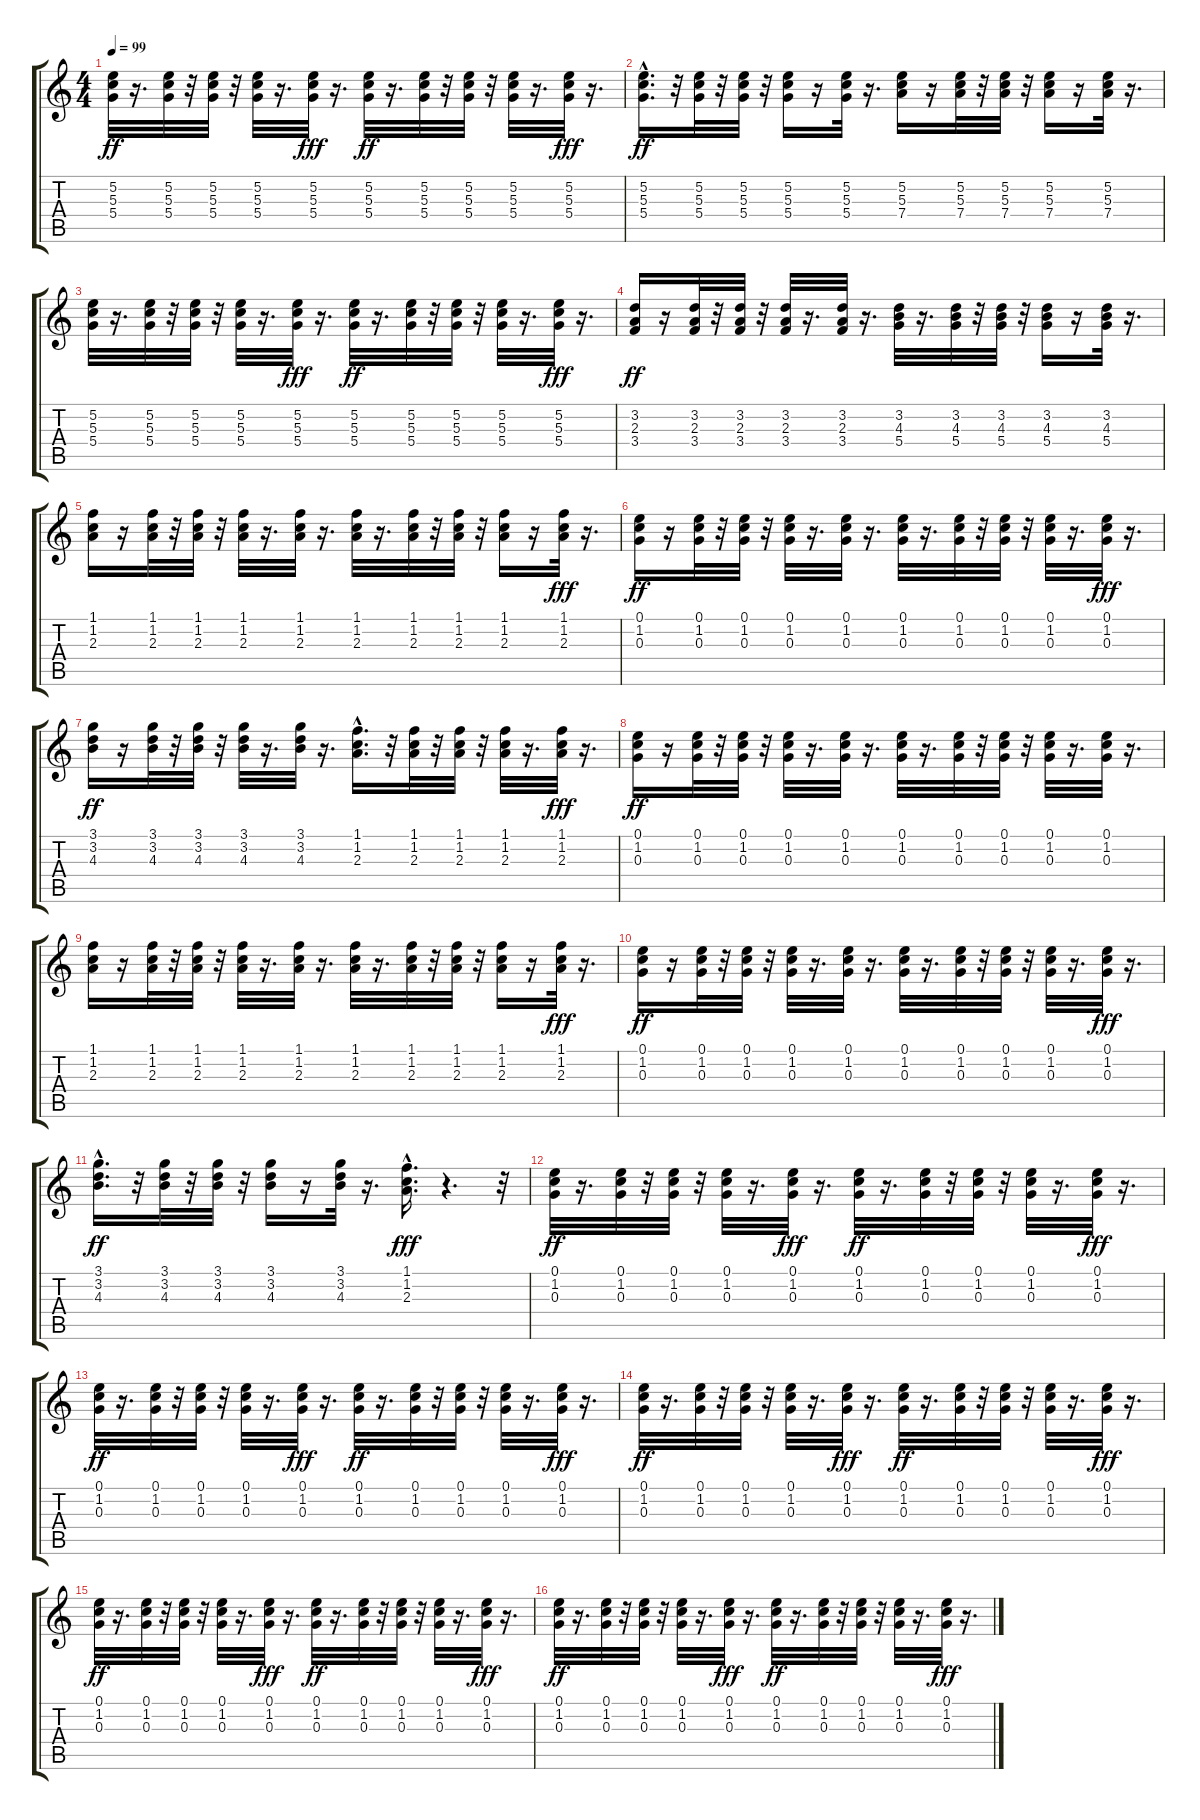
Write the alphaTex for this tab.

\track "" {instrument electricbassfinger}
\staff {score tabs}
\tuning (E4 B3 G3 D3 A2 E2) {hide}
\ts (4 4)
\tempo 99
\clef g2
\ks c
(5.2 5.3 5.4).32{dy ff} r.16{d} (5.2 5.3 5.4).32 r.32 (5.2 5.3 5.4).32 r.32 (5.2 5.3 5.4).32 r.16{d} (5.2 5.3 5.4).32{dy fff} r.16{d} (5.2 5.3 5.4).32{dy ff} r.16{d} (5.2 5.3 5.4).32 r.32 (5.2 5.3 5.4).32 r.32 (5.2 5.3 5.4).32 r.16{d} (5.2 5.3 5.4).32{dy fff} r.16{d} |
(5.2{hac} 5.3{hac} 5.4{hac}).16{d dy ff} r.32 (5.2 5.3 5.4).32 r.32 (5.2 5.3 5.4).32 r.32 (5.2 5.3 5.4).16 r.16 (5.2 5.3 5.4).32 r.16{d} (5.2 5.3 7.4).16 r.16 (5.2 5.3 7.4).32 r.32 (5.2 5.3 7.4).32 r.32 (5.2 5.3 7.4).16 r.16 (5.2 5.3 7.4).32 r.16{d} |
(5.2 5.3 5.4).32 r.16{d} (5.2 5.3 5.4).32 r.32 (5.2 5.3 5.4).32 r.32 (5.2 5.3 5.4).32 r.16{d} (5.2 5.3 5.4).32{dy fff} r.16{d} (5.2 5.3 5.4).32{dy ff} r.16{d} (5.2 5.3 5.4).32 r.32 (5.2 5.3 5.4).32 r.32 (5.2 5.3 5.4).32 r.16{d} (5.2 5.3 5.4).32{dy fff} r.16{d} |
(3.2 2.3 3.4).16{dy ff} r.16 (3.2 2.3 3.4).32 r.32 (3.2 2.3 3.4).32 r.32 (3.2 2.3 3.4).32 r.16{d} (3.2 2.3 3.4).32 r.16{d} (3.2 4.3 5.4).32 r.16{d} (3.2 4.3 5.4).32 r.32 (3.2 4.3 5.4).32 r.32 (3.2 4.3 5.4).16 r.16 (3.2 4.3 5.4).32 r.16{d} |
(1.1 1.2 2.3).16 r.16 (1.1 1.2 2.3).32 r.32 (1.1 1.2 2.3).32 r.32 (1.1 1.2 2.3).32 r.16{d} (1.1 1.2 2.3).32 r.16{d} (1.1 1.2 2.3).32 r.16{d} (1.1 1.2 2.3).32 r.32 (1.1 1.2 2.3).32 r.32 (1.1 1.2 2.3).16 r.16 (1.1 1.2 2.3).32{dy fff} r.16{d} |
(0.1 1.2 0.3).16{dy ff} r.16 (0.1 1.2 0.3).32 r.32 (0.1 1.2 0.3).32 r.32 (0.1 1.2 0.3).32 r.16{d} (0.1 1.2 0.3).32 r.16{d} (0.1 1.2 0.3).32 r.16{d} (0.1 1.2 0.3).32 r.32 (0.1 1.2 0.3).32 r.32 (0.1 1.2 0.3).32 r.16{d} (0.1 1.2 0.3).32{dy fff} r.16{d} |
(3.1 3.2 4.3).16{dy ff} r.16 (3.1 3.2 4.3).32 r.32 (3.1 3.2 4.3).32 r.32 (3.1 3.2 4.3).32 r.16{d} (3.1 3.2 4.3).32 r.16{d} (1.1{hac} 1.2 2.3).16{d} r.32 (1.1 1.2 2.3).32 r.32 (1.1 1.2 2.3).32 r.32 (1.1 1.2 2.3).32 r.16{d} (1.1 1.2 2.3).32{dy fff} r.16{d} |
(0.1 1.2 0.3).16{dy ff} r.16 (0.1 1.2 0.3).32 r.32 (0.1 1.2 0.3).32 r.32 (0.1 1.2 0.3).32 r.16{d} (0.1 1.2 0.3).32 r.16{d} (0.1 1.2 0.3).32 r.16{d} (0.1 1.2 0.3).32 r.32 (0.1 1.2 0.3).32 r.32 (0.1 1.2 0.3).32 r.16{d} (0.1 1.2 0.3).32 r.16{d} |
(1.1 1.2 2.3).16 r.16 (1.1 1.2 2.3).32 r.32 (1.1 1.2 2.3).32 r.32 (1.1 1.2 2.3).32 r.16{d} (1.1 1.2 2.3).32 r.16{d} (1.1 1.2 2.3).32 r.16{d} (1.1 1.2 2.3).32 r.32 (1.1 1.2 2.3).32 r.32 (1.1 1.2 2.3).16 r.16 (1.1 1.2 2.3).32{dy fff} r.16{d} |
(0.1 1.2 0.3).16{dy ff} r.16 (0.1 1.2 0.3).32 r.32 (0.1 1.2 0.3).32 r.32 (0.1 1.2 0.3).32 r.16{d} (0.1 1.2 0.3).32 r.16{d} (0.1 1.2 0.3).32 r.16{d} (0.1 1.2 0.3).32 r.32 (0.1 1.2 0.3).32 r.32 (0.1 1.2 0.3).32 r.16{d} (0.1 1.2 0.3).32{dy fff} r.16{d} |
(3.1{hac} 3.2{hac} 4.3{hac}).16{d dy ff} r.32 (3.1 3.2 4.3).32 r.32 (3.1 3.2 4.3).32 r.32 (3.1 3.2 4.3).16 r.16 (3.1 3.2 4.3).32 r.16{d} (1.1{hac} 1.2{hac} 2.3{hac}).16{d dy fff} r.4{d} r.32 |
(0.1 1.2 0.3).32{dy ff} r.16{d} (0.1 1.2 0.3).32 r.32 (0.1 1.2 0.3).32 r.32 (0.1 1.2 0.3).32 r.16{d} (0.1 1.2 0.3).32{dy fff} r.16{d} (0.1 1.2 0.3).32{dy ff} r.16{d} (0.1 1.2 0.3).32 r.32 (0.1 1.2 0.3).32 r.32 (0.1 1.2 0.3).32 r.16{d} (0.1 1.2 0.3).32{dy fff} r.16{d} |
(0.1 1.2 0.3).32{dy ff} r.16{d} (0.1 1.2 0.3).32 r.32 (0.1 1.2 0.3).32 r.32 (0.1 1.2 0.3).32 r.16{d} (0.1 1.2 0.3).32{dy fff} r.16{d} (0.1 1.2 0.3).32{dy ff} r.16{d} (0.1 1.2 0.3).32 r.32 (0.1 1.2 0.3).32 r.32 (0.1 1.2 0.3).32 r.16{d} (0.1 1.2 0.3).32{dy fff} r.16{d} |
(0.1 1.2 0.3).32{dy ff} r.16{d} (0.1 1.2 0.3).32 r.32 (0.1 1.2 0.3).32 r.32 (0.1 1.2 0.3).32 r.16{d} (0.1 1.2 0.3).32{dy fff} r.16{d} (0.1 1.2 0.3).32{dy ff} r.16{d} (0.1 1.2 0.3).32 r.32 (0.1 1.2 0.3).32 r.32 (0.1 1.2 0.3).32 r.16{d} (0.1 1.2 0.3).32{dy fff} r.16{d} |
(0.1 1.2 0.3).32{dy ff} r.16{d} (0.1 1.2 0.3).32 r.32 (0.1 1.2 0.3).32 r.32 (0.1 1.2 0.3).32 r.16{d} (0.1 1.2 0.3).32{dy fff} r.16{d} (0.1 1.2 0.3).32{dy ff} r.16{d} (0.1 1.2 0.3).32 r.32 (0.1 1.2 0.3).32 r.32 (0.1 1.2 0.3).32 r.16{d} (0.1 1.2 0.3).32{dy fff} r.16{d} |
(0.1 1.2 0.3).32{dy ff} r.16{d} (0.1 1.2 0.3).32 r.32 (0.1 1.2 0.3).32 r.32 (0.1 1.2 0.3).32 r.16{d} (0.1 1.2 0.3).32{dy fff} r.16{d} (0.1 1.2 0.3).32{dy ff} r.16{d} (0.1 1.2 0.3).32 r.32 (0.1 1.2 0.3).32 r.32 (0.1 1.2 0.3).32 r.16{d} (0.1 1.2 0.3).32{dy fff} r.16{d}
